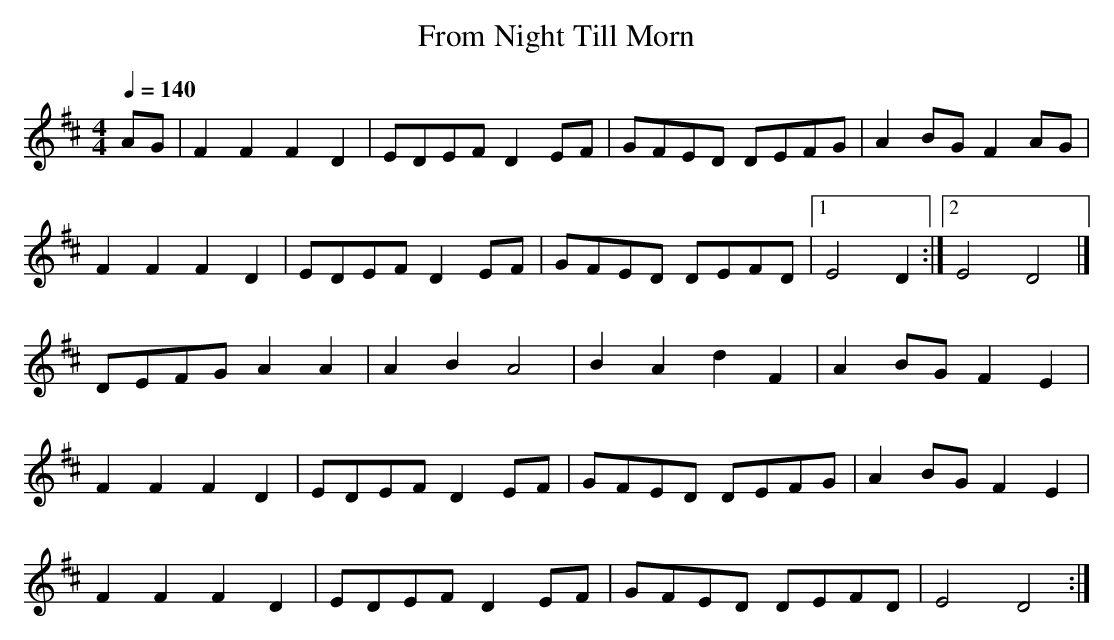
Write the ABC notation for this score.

X:1
T:From Night Till Morn
M:4/4
L:1/8
Q:1/4=140
K:Dmaj
AG | F2F2F2D2 | EDEF D2EF | GFED DEFG | A2BG F2AG |
F2F2F2D2 | EDEF D2EF | GFED DEFD |\
 [1 E4 D2 :|  [2 E4 D4 |]
DEFG A2A2| A2 B2 A4 | B2A2 d2F2 | A2BG F2E2 |
F2F2F2D2 | EDEF D2EF | GFED DEFG | A2BG F2E2 |
F2F2F2D2 | EDEF D2EF | GFED DEFD | E4 D4 :|
